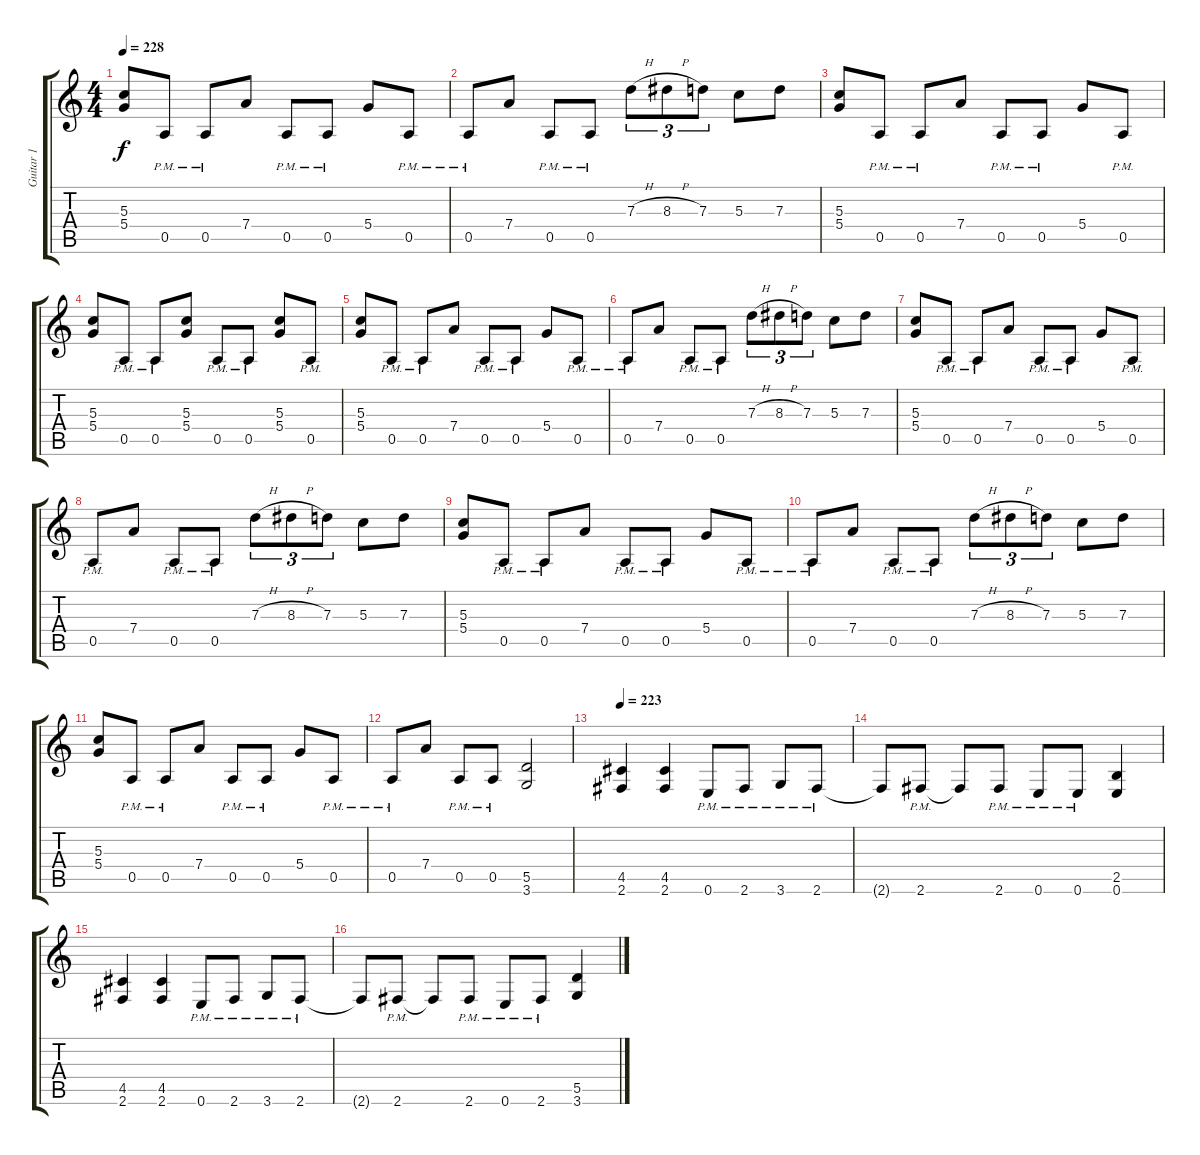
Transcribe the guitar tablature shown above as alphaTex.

\track ("Guitar 1" "Guitar 1") {instrument distortionguitar}
\staff {score tabs}
\tuning (E4 B3 G3 D3 A2 E2) {hide}
\ts (4 4)
\tempo 228
\clef g2
\ks c
(5.3 5.4).8{dy f} 0.5{pm}.8 0.5{pm}.8 7.4.8 0.5{pm}.8 0.5{pm}.8 5.4.8 0.5{pm}.8 |
0.5{pm}.8 7.4.8 0.5{pm}.8 0.5{pm}.8 7.3{h}.8{tu (3 2)} 8.3{h}.8{tu (3 2)} 7.3.8{tu (3 2)} 5.3.8 7.3.8 |
(5.3 5.4).8 0.5{pm}.8 0.5{pm}.8 7.4.8 0.5{pm}.8 0.5{pm}.8 5.4.8 0.5{pm}.8 |
(5.3 5.4).8 0.5{pm}.8 0.5{pm}.8 (5.3 5.4).8 0.5{pm}.8 0.5{pm}.8 (5.3 5.4).8 0.5{pm}.8 |
(5.3 5.4).8 0.5{pm}.8 0.5{pm}.8 7.4.8 0.5{pm}.8 0.5{pm}.8 5.4.8 0.5{pm}.8 |
0.5{pm}.8 7.4.8 0.5{pm}.8 0.5{pm}.8 7.3{h}.8{tu (3 2)} 8.3{h}.8{tu (3 2)} 7.3.8{tu (3 2)} 5.3.8 7.3.8 |
(5.3 5.4).8 0.5{pm}.8 0.5{pm}.8 7.4.8 0.5{pm}.8 0.5{pm}.8 5.4.8 0.5{pm}.8 |
0.5{pm}.8 7.4.8 0.5{pm}.8 0.5{pm}.8 7.3{h}.8{tu (3 2)} 8.3{h}.8{tu (3 2)} 7.3.8{tu (3 2)} 5.3.8 7.3.8 |
(5.3 5.4).8 0.5{pm}.8 0.5{pm}.8 7.4.8 0.5{pm}.8 0.5{pm}.8 5.4.8 0.5{pm}.8 |
0.5{pm}.8 7.4.8 0.5{pm}.8 0.5{pm}.8 7.3{h}.8{tu (3 2)} 8.3{h}.8{tu (3 2)} 7.3.8{tu (3 2)} 5.3.8 7.3.8 |
(5.3 5.4).8 0.5{pm}.8 0.5{pm}.8 7.4.8 0.5{pm}.8 0.5{pm}.8 5.4.8 0.5{pm}.8 |
0.5{pm}.8 7.4.8 0.5{pm}.8 0.5{pm}.8 (5.5 3.6).2 |
\tempo 223
(4.5 2.6).4 (4.5 2.6).4 0.6{pm}.8 2.6{pm}.8 3.6{pm}.8 2.6{pm}.8 |
2.6{t}.8 2.6{pm}.8 2.6{t}.8 2.6{pm}.8 0.6{pm}.8 0.6{pm}.8 (2.5 0.6).4 |
(4.5 2.6).4 (4.5 2.6).4 0.6{pm}.8 2.6{pm}.8 3.6{pm}.8 2.6{pm}.8 |
2.6{t}.8 2.6{pm}.8 2.6{t}.8 2.6{pm}.8 0.6{pm}.8 2.6{pm}.8 (5.5 3.6).4
